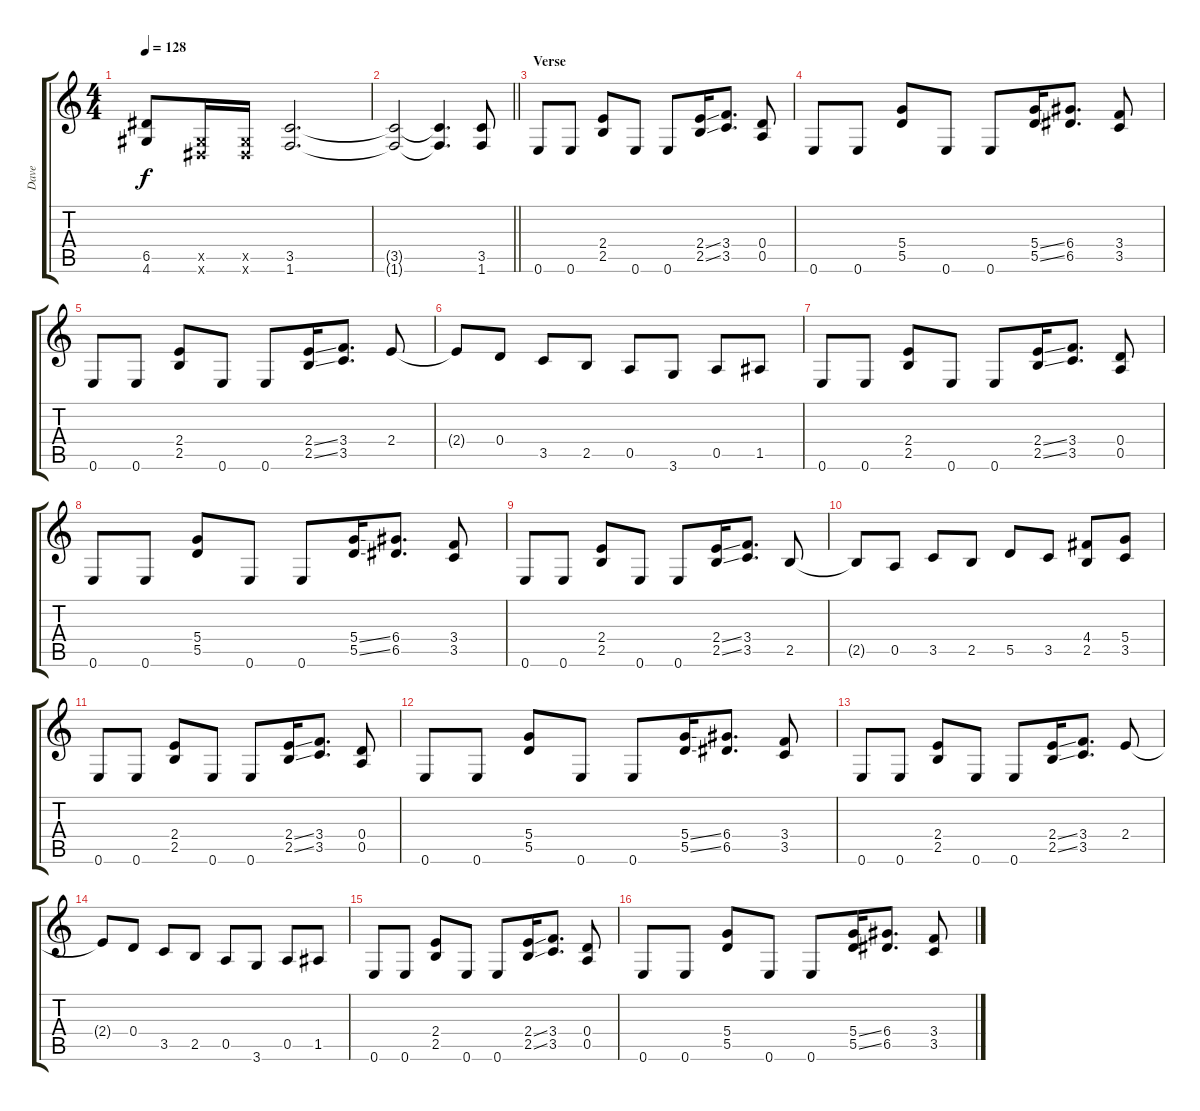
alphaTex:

\track ("Dave" "Dave") {instrument distortionguitar}
\staff {score tabs}
\tuning (E4 B3 G3 D3 A2 E2) {hide}
\ts (4 4)
\tempo 128
\clef g2
\ks c
(6.5 4.6).8{dy f} (-1.5{x} -1.6{x}).16 (-1.5{x} -1.6{x}).16 (3.5 1.6).2{d} |
\barLineRight lightlight
(3.5{t} 1.6{t}).2 (3.5{t} 1.6{t}).4{d} (3.5 1.6).8 |
\section ("" "Verse")
0.6.8 0.6.8 (2.4 2.5).8 0.6.8 0.6.8 (2.4{ss} 2.5{ss}).16 (3.4 3.5).8{d} (0.4 0.5).8 |
0.6.8 0.6.8 (5.4 5.5).8 0.6.8 0.6.8 (5.4{ss} 5.5{ss}).16 (6.4 6.5).8{d} (3.4 3.5).8 |
0.6.8 0.6.8 (2.4 2.5).8 0.6.8 0.6.8 (2.4{ss} 2.5{ss}).16 (3.4 3.5).8{d} 2.4.8 |
2.4{t}.8 0.4.8 3.5.8 2.5.8 0.5.8 3.6.8 0.5.8 1.5.8 |
0.6.8 0.6.8 (2.4 2.5).8 0.6.8 0.6.8 (2.4{ss} 2.5{ss}).16 (3.4 3.5).8{d} (0.4 0.5).8 |
0.6.8 0.6.8 (5.4 5.5).8 0.6.8 0.6.8 (5.4{ss} 5.5{ss}).16 (6.4 6.5).8{d} (3.4 3.5).8 |
0.6.8 0.6.8 (2.4 2.5).8 0.6.8 0.6.8 (2.4{ss} 2.5{ss}).16 (3.4 3.5).8{d} 2.5.8 |
2.5{t}.8 0.5.8 3.5.8 2.5.8 5.5.8 3.5.8 (4.4 2.5).8 (5.4 3.5).8 |
0.6.8 0.6.8 (2.4 2.5).8 0.6.8 0.6.8 (2.4{ss} 2.5{ss}).16 (3.4 3.5).8{d} (0.4 0.5).8 |
0.6.8 0.6.8 (5.4 5.5).8 0.6.8 0.6.8 (5.4{ss} 5.5{ss}).16 (6.4 6.5).8{d} (3.4 3.5).8 |
0.6.8 0.6.8 (2.4 2.5).8 0.6.8 0.6.8 (2.4{ss} 2.5{ss}).16 (3.4 3.5).8{d} 2.4.8 |
2.4{t}.8 0.4.8 3.5.8 2.5.8 0.5.8 3.6.8 0.5.8 1.5.8 |
0.6.8 0.6.8 (2.4 2.5).8 0.6.8 0.6.8 (2.4{ss} 2.5{ss}).16 (3.4 3.5).8{d} (0.4 0.5).8 |
0.6.8 0.6.8 (5.4 5.5).8 0.6.8 0.6.8 (5.4{ss} 5.5{ss}).16 (6.4 6.5).8{d} (3.4 3.5).8
